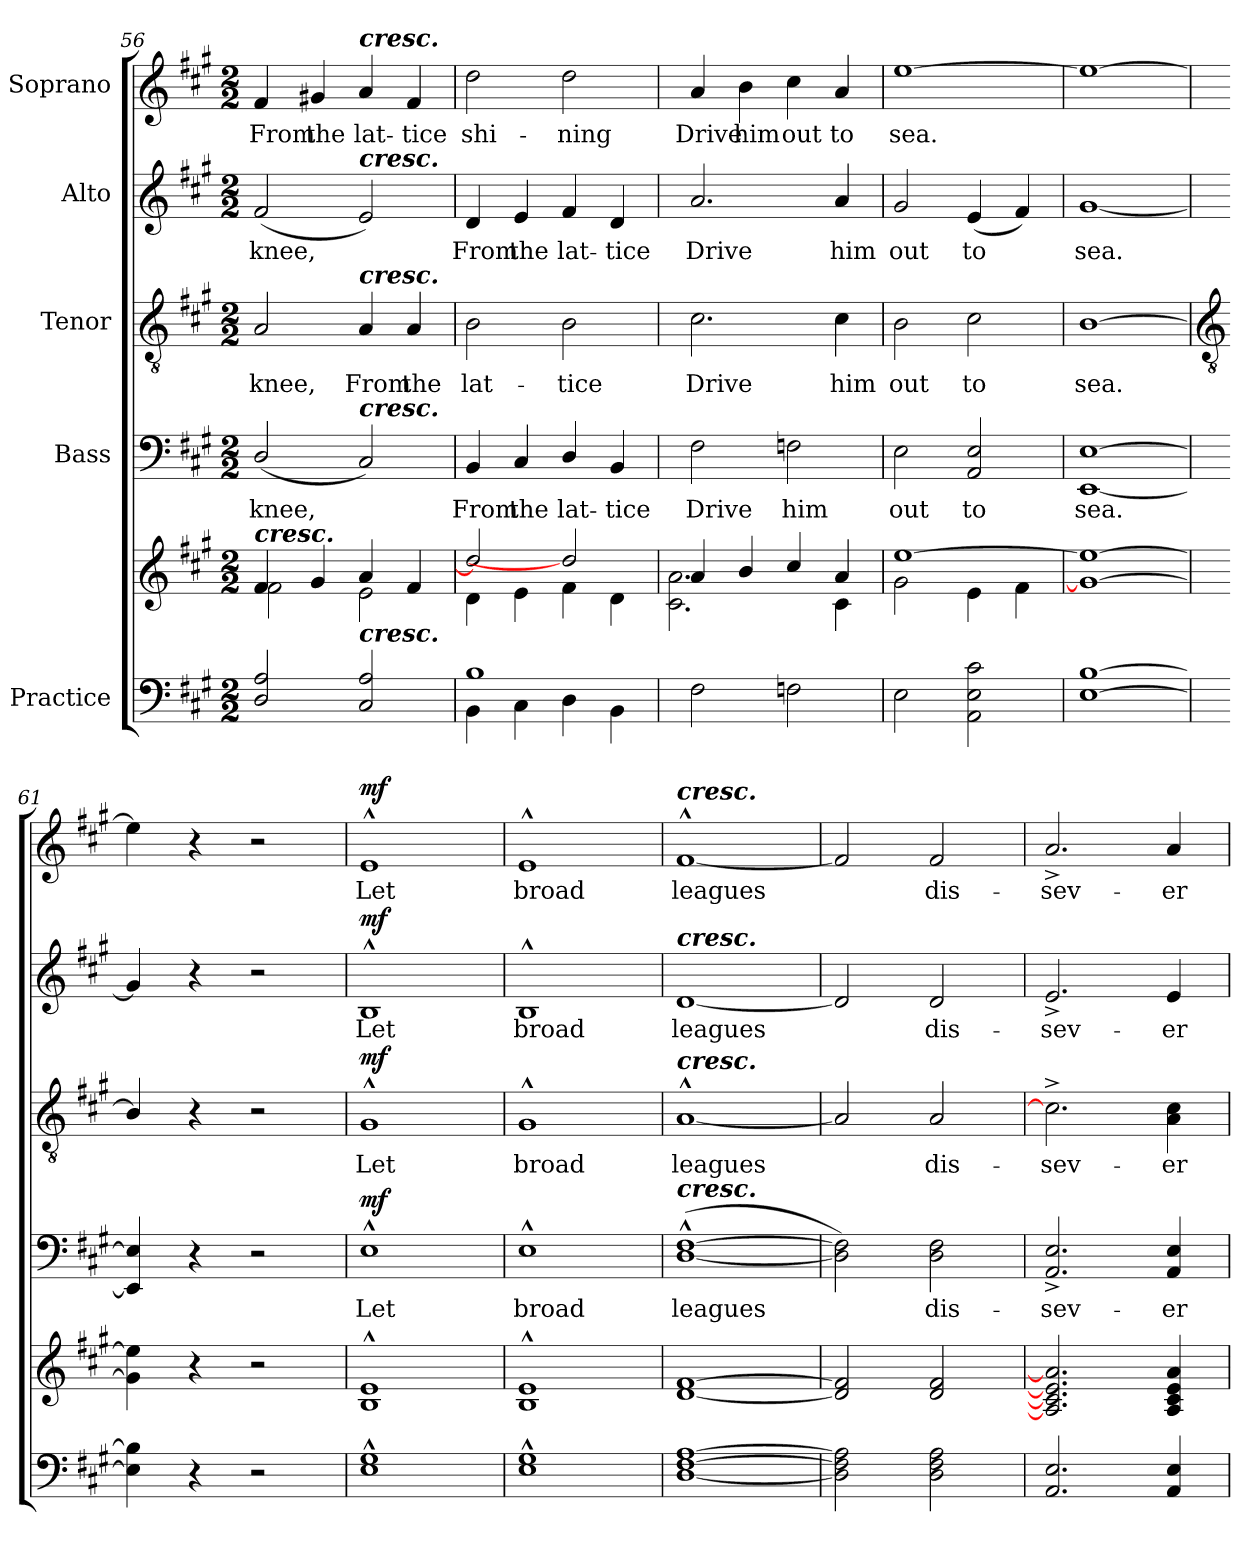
**kern	**kern	**dynam	**kern	**text	**dynam	**kern	**text	**dynam	**kern	**text	**dynam	**kern	**text	**dynam
*part5	*part5	*part5	*part4	*part4	*part4	*part3	*part3	*part3	*part2	*part2	*part2	*part1	*part1	*part1
*staff6	*staff5	*staff5/6	*staff4	*staff4	*staff4	*staff3	*staff3	*staff3	*staff2	*staff2	*staff2	*staff1	*staff1	*staff1
*I"Practice	*	*	*I"Bass	*	*	*I"Tenor	*	*	*I"Alto	*	*	*I"Soprano	*	*
*clefF4	*clefG2	*	*clefF4	*	*	*clefGv2	*	*	*clefG2	*	*	*clefG2	*	*
*k[f#c#g#]	*k[f#c#g#]	*	*k[f#c#g#]	*	*	*k[f#c#g#]	*	*	*k[f#c#g#]	*	*	*k[f#c#g#]	*	*
*A:	*A:	*	*A:	*	*	*A:	*	*	*A:	*	*	*A:	*	*
*M2/2	*M2/2	*	*M2/2	*	*	*M2/2	*	*	*M2/2	*	*	*M2/2	*	*
=56	=56	=56	=56	=56	=56	=56	=56	=56	=56	=56	=56	=56	=56	=56
*^	*^	*	*	*	*	*	*	*	*	*	*	*	*	*
!	!	!LO:TX:a:Bi:t=cresc.	!	!	!	!	!	!	!	!	!	!	!	!	!	!
!	!	!	!	!	!	!LO:LY:b	!	!	!LO:LY:b	!	!	!LO:LY:b	!	!	!LO:LY:b	!
2D 2A	1ryy	4f#	2f#\	.	(<2D/	knee,	.	2A	knee,	.	(<2f#	knee,	.	4f#	From	.
!	!	!	!	!	!	!	!	!	!	!	!	!	!	!	!LO:LY:b	!
.	.	4g#	.	.	.	.	.	.	.	.	.	.	.	4g#X	the	.
!	!	!	!	!	!	!	!	!	!	!	!	!	!	!LO:TX:a:Bi:t=cresc.	!	!
!	!	!	!	!	!	!	!	!	!	!	!LO:TX:a:Bi:t=cresc.	!	!	!	!	!
!	!	!	!	!	!	!	!	!LO:TX:a:Bi:t=cresc.	!	!	!	!	!	!	!	!
!	!	!	!	!	!LO:TX:a:Bi:t=cresc.	!	!	!	!	!	!	!	!	!	!	!
!LO:TX:a:Bi:t=cresc.	!	!	!	!	!	!	!	!	!	!	!	!	!	!	!	!
!	!	!	!	!	!	!	!	!	!LO:LY:b	!	!	!	!	!	!LO:LY:b	!
2C# 2A	.	4a	2e\	.	2C#)	.	.	4A	From	.	2e)	.	.	4a	lat-	.
!	!	!	!	!	!	!	!	!	!LO:LY:b	!	!	!	!	!	!LO:LY:b	!
.	.	4f#	.	.	.	.	.	4A	the	.	.	.	.	4f#	-tice	.
=57	=57	=57	=57	=57	=57	=57	=57	=57	=57	=57	=57	=57	=57	=57	=57	=57
!	!	!	!	!	!	!LO:LY:b	!	!	!LO:LY:b	!	!	!LO:LY:b	!	!	!LO:LY:b	!
1B	4BB\	2dd/]	4d\	.	4BB	From	.	2B	lat-	.	4d	From	.	2dd	shi-	.
!	!	!	!	!	!	!LO:LY:b	!	!	!	!	!	!LO:LY:b	!	!	!	!
.	4C#\	.	4e\	.	4C#	the	.	.	.	.	4e	the	.	.	.	.
!	!	!	!	!	!	!LO:LY:b	!	!	!LO:LY:b	!	!	!LO:LY:b	!	!	!LO:LY:b	!
.	4D\	2dd/]	4f#\	.	4D/	lat-	.	2B	-tice	.	4f#	lat-	.	2dd	-ning	.
!	!	!	!	!	!	!LO:LY:b	!	!	!	!	!	!LO:LY:b	!	!	!	!
.	4BB\	.	4d\	.	4BB	-tice	.	.	.	.	4d	-tice	.	.	.	.
=58	=58	=58	=58	=58	=58	=58	=58	=58	=58	=58	=58	=58	=58	=58	=58	=58
!	!	!	!	!	!	!LO:LY:b	!	!	!LO:LY:b	!	!	!LO:LY:b	!	!	!LO:LY:b	!
2F#\	1ryy	4a	2.c#\ 2.a\	.	2F#	Drive	.	2.c#	Drive	.	2.a	Drive	.	4a	Drive	.
!	!	!	!	!	!	!	!	!	!	!	!	!	!	!	!LO:LY:b	!
.	.	4b/	.	.	.	.	.	.	.	.	.	.	.	4b	him	.
!	!	!	!	!	!	!LO:LY:b	!	!	!	!	!	!	!	!	!LO:LY:b	!
2Fn\	.	4cc#/	.	.	2Fn	him	.	.	.	.	.	.	.	4cc#	out	.
!	!	!	!	!	!	!	!	!	!LO:LY:b	!	!	!LO:LY:b	!	!	!LO:LY:b	!
.	.	4a	4c#\	.	.	.	.	4c#	him	.	4a	him	.	4a	to	.
=59	=59	=59	=59	=59	=59	=59	=59	=59	=59	=59	=59	=59	=59	=59	=59	=59
!	!	!	!	!	!	!LO:LY:b	!	!	!LO:LY:b	!	!	!LO:LY:b	!	!	!LO:LY:b	!
2E\	1ryy	[1ee	2g#\	.	2E	out	.	2B	out	.	2g#	out	.	[1ee	sea.	.
!	!	!	!	!	!	!LO:LY:b	!	!	!LO:LY:b	!	!	!LO:LY:b	!	!	!	!
2AA\ 2E\ 2c#\	.	.	4e\	.	2AA 2E	to	.	2c#	to	.	(<4e	to	.	.	.	.
.	.	.	4f#\	.	.	.	.	.	.	.	4f#)	.	.	.	.	.
=60	=60	=60	=60	=60	=60	=60	=60	=60	=60	=60	=60	=60	=60	=60	=60	=60
!	!	!	!	!	!	!LO:LY:b	!	!	!LO:LY:b	!	!	!LO:LY:b	!	!	!	!
[1E [1B	1ryy	1g#_ 1ee_	1ryy	.	[1EE [1E	sea.	.	[1B	sea.	.	[1g#	sea.	.	1ee_	.	.
*v	*v	*	*	*	*	*	*	*	*	*	*	*	*	*	*	*
*	*v	*v	*	*	*	*	*	*	*	*	*	*	*	*	*
!!LO:LB:g=z
=61	=61	=61	=61	=61	=61	=61	=61	=61	=61	=61	=61	=61	=61	=61
*	*	*	*	*	*	*clefGv2	*	*	*	*	*	*	*	*
4E\] 4B\]	4g#\] 4ee\]	.	4EE] 4E]	.	.	4B/]	.	.	4g#]	.	.	4ee]	.	.
4r	4r	.	4r	.	.	4r	.	.	4r	.	.	4r	.	.
2r	2r	.	2r	.	.	2r	.	.	2r	.	.	2r	.	.
=62	=62	=62	=62	=62	=62	=62	=62	=62	=62	=62	=62	=62	=62	=62
!	!	!LO:DY:b=2	!	!LO:LY:b	!	!	!LO:LY:b	!	!	!LO:LY:b	!	!	!LO:LY:b	!
!	!	!LO:DY:n=1:b	!	!	!LO:DY:b	!	!	!LO:DY:b	!	!	!LO:DY:b	!	!	!LO:DY:b
1E^^ 1G#^^	1B^^ 1e^^	mf mf	1E^^	Let	mf	1G#^^	Let	mf	1B^^	Let	mf	1e^^	Let	mf
=63	=63	=63	=63	=63	=63	=63	=63	=63	=63	=63	=63	=63	=63	=63
!	!	!	!	!LO:LY:b	!	!	!LO:LY:b	!	!	!LO:LY:b	!	!	!LO:LY:b	!
1E^^ 1G#^^	1B^^ 1e^^	.	1E^^	broad	.	1G#^^	broad	.	1B^^	broad	.	1e^^	broad	.
=64	=64	=64	=64	=64	=64	=64	=64	=64	=64	=64	=64	=64	=64	=64
!	!	!	!	!	!	!	!	!	!	!	!	!LO:TX:a:Bi:t=cresc.	!	!
!	!	!	!	!	!	!	!	!	!LO:TX:a:Bi:t=cresc.	!	!	!	!	!
!	!	!	!	!	!	!LO:TX:a:Bi:t=cresc.	!	!	!	!	!	!	!	!
!	!	!	!LO:TX:a:Bi:t=cresc.	!	!	!	!	!	!	!	!	!	!	!
!	!	!	!	!LO:LY:b	!	!	!LO:LY:b	!	!	!LO:LY:b	!	!	!LO:LY:b	!
[1D [1F# [1A	[1d [1f#	.	(>[1D^^ [1F#^^	leagues	.	[1A^^	leagues	.	[1d	leagues	.	[1f#^^	leagues	.
=65	=65	=65	=65	=65	=65	=65	=65	=65	=65	=65	=65	=65	=65	=65
2D] 2F#] 2A]	2d] 2f#]	.	2D] 2F#])	.	.	2A]	.	.	2d]	.	.	2f#]	.	.
!	!	!	!	!LO:LY:b	!	!	!LO:LY:b	!	!	!LO:LY:b	!	!	!LO:LY:b	!
2D 2F# 2A	2d 2f#	.	2D 2F#	dis-	.	2A	dis-	.	2d	dis-	.	2f#	dis-	.
=66	=66	=66	=66	=66	=66	=66	=66	=66	=66	=66	=66	=66	=66	=66
!	!	!	!	!LO:LY:b	!	!	!LO:LY:b	!	!	!LO:LY:b	!	!	!LO:LY:b	!
2.AA 2.E	2.A] 2.c#] 2.e] 2.a]	.	2.AA^ 2.E^	-sev-	.	2.c#^]	-sev-	.	2.e^	-sev-	.	2.a^	-sev-	.
!	!	!	!	!LO:LY:b	!	!	!LO:LY:b	!	!	!LO:LY:b	!	!	!LO:LY:b	!
4AA 4E	4A 4c# 4e 4a	.	4AA 4E	-er	.	4A 4c#	-er	.	4e	-er	.	4a	-er	.
=	=	=	=	=	=	=	=	=	=	=	=	=	=	=
*-	*-	*-	*-	*-	*-	*-	*-	*-	*-	*-	*-	*-	*-	*-
